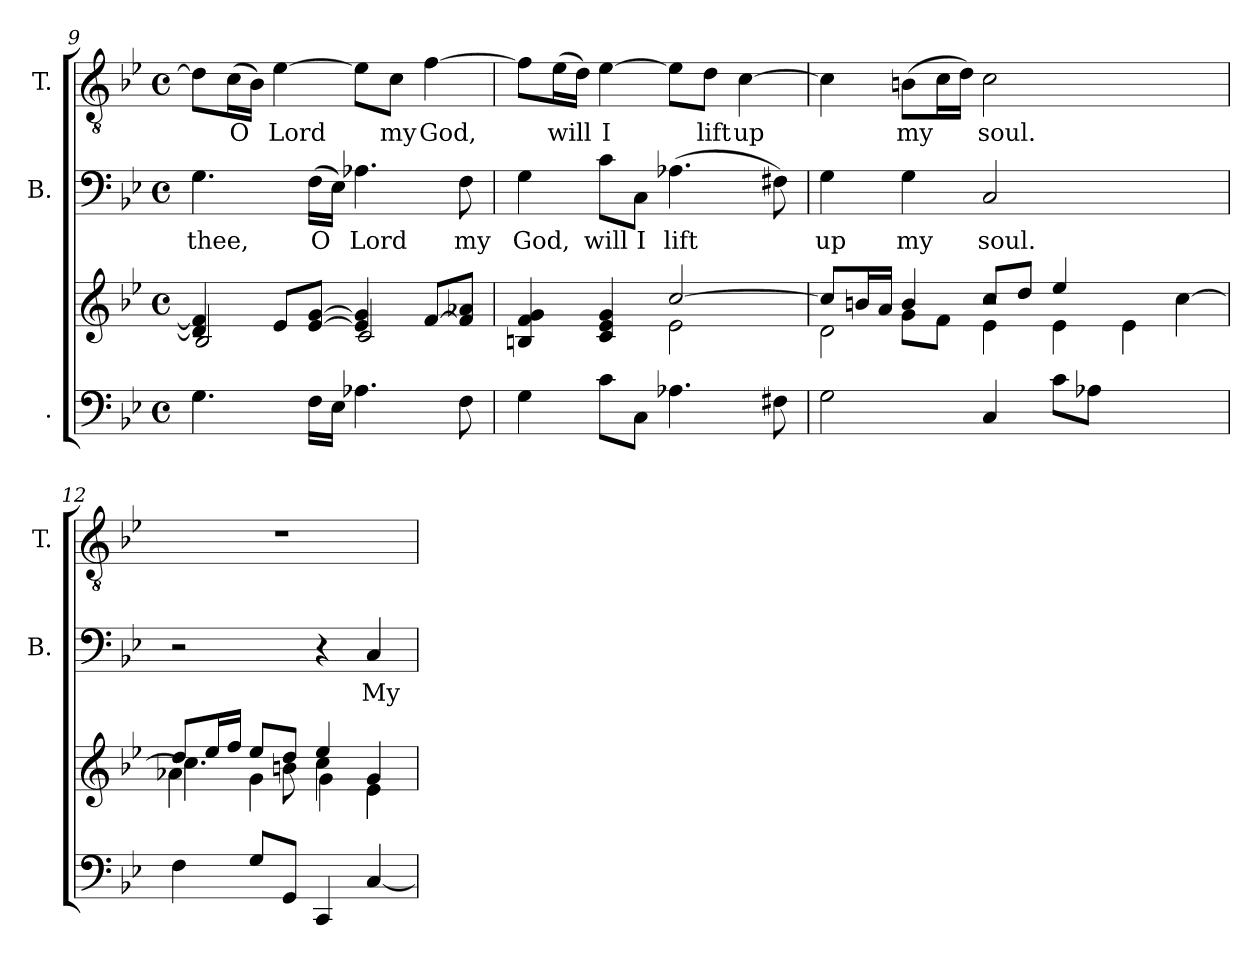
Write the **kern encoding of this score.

**kern	**kern	**kern	**text	**kern	**text
*part3	*part3	*part2	*part2	*part1	*part1
*staff4	*staff3	*staff2	*staff2	*staff1	*staff1
*I".	*	*I"B.	*	*I"T.	*
*	*	*I'B.	*	*I'T.	*
!!LO:PB:g=z
*clefF4	*clefG2	*clefF4	*	*clefGv2	*
*	*	*	*	*ITrd7c12	*
*k[b-e-]	*k[b-e-]	*k[b-e-]	*	*k[b-e-]	*
*B-:	*B-:	*B-:	*	*B-:	*
*M4/4	*M4/4	*M4/4	*	*M4/4	*
*met(c)	*met(c)	*met(c)	*	*met(c)	*
=9	=9	=9	=9	=9	=9
*	*^	*	*	*	*
!	!	!	!	!LO:LY:b:color=#000000	!	!
4.Gi\	4di/] 4fi]	2B-i/	4.Gi\	thee,	8Di\L]	.
!	!	!	!	!	!	!LO:LY:b:color=#000000
.	.	.	.	.	(16Ci\L	O
.	.	.	.	.	16BB-i\JJ)	.
!	!	!	!	!	!	!LO:LY:b:color=#000000
.	8e-i/L	.	.	.	[4E-i\	Lord
!	!	!	!	!LO:LY:b:color=#000000	!	!
16Fi\LL	[8e-i/ [8gi/J	.	(16Fi\LL	O	.	.
16E-i\JJ	.	.	16E-i\JJ)	.	.	.
!	!	!	!	!LO:LY:b:color=#000000	!	!
4.A-Xi\	4e-i/] 4gi]	2ci/	4.A-Xi\	Lord	8E-i\L]	.
!	!	!	!	!	!	!LO:LY:b:color=#000000
.	.	.	.	.	8Ci\J	my
!	!	!	!	!	!	!LO:LY:b:color=#000000
.	[8fi/L	.	.	.	[4Fi\	God,
!	!	!	!	!LO:LY:b:color=#000000	!	!
8Fi\	8fi]/ 8a-Xi/J	.	8Fi\	my	.	.
=10	=10	=10	=10	=10	=10	=10
!	!	!	!	!LO:LY:b:color=#000000	!	!
4Gi\	4Bni/ 4fi 4gi	2ryy	4Gi\	God,	8Fi\L]	.
!	!	!	!	!	!	!LO:LY:b:color=#000000
.	.	.	.	.	(16E-i\L	will
.	.	.	.	.	16Di\JJ)	.
!	!	!	!	!LO:LY:b:color=#000000	!	!
!	!	!	!	!	!	!LO:LY:b:color=#000000
8ci\L	4ci/ 4e-i 4gi	.	8ci\L	will	[4E-i\	I
!	!	!	!	!LO:LY:b:color=#000000	!	!
8Ci\J	.	.	8Ci\J	I	.	.
!	!	!	!	!LO:LY:b:color=#000000	!	!
4.A-Xi\	[2cci/	2e-i\	(4.A-Xi\	lift	8E-i\L]	.
!	!	!	!	!	!	!LO:LY:b:color=#000000
.	.	.	.	.	8Di\J	lift
!	!	!	!	!	!	!LO:LY:b:color=#000000
.	.	.	.	.	[4Ci\	up
8F#Xi\	.	.	8F#Xi\)	.	.	.
=11	=11	=11	=11	=11	=11	=11
*	*	*^	*	*	*	*
!	!	!	!	!	!LO:LY:b:color=#000000	!	!
2Gi\	8cci/L]	2di\	4ryy	4Gi\	up	4Ci\]	.
.	16bni/L	.	.	.	.	.	.
.	16ai/JJ	.	.	.	.	.	.
!	!	!	!	!	!LO:LY:b:color=#000000	!	!
!	!	!	!	!	!	!	!LO:LY:b:color=#000000
.	4bi/	.	8gi\L	4Gi\	my	(8BBni\L	my
.	.	.	8fi\J	.	.	16Ci\L	.
.	.	.	.	.	.	16Di\JJ)	.
!	!	!	!	!	!LO:LY:b:color=#000000	!	!
!	!	!	!	!	!	!	!LO:LY:b:color=#000000
4Ci/	8cci/L	2r	4e-i\	2Ci/	soul.	2Ci\	soul.
.	8ddi/J	.	.	.	.	.	.
8ci\L	4ee-i/	.	4e-i\	.	.	.	.
8A-Xi\J	.	.	.	.	.	.	.
2ryy	2ryy	4e-i\	2ryy	2ryy	.	2ryy	.
.	.	[4cci\	.	.	.	.	.
=12	=12	=12	=12	=12	=12	=12	=12
4Fi\	8ddi/L	4.cci\]	4a-Xi\	2r	.	1r	.
.	16ee-i/L	.	.	.	.	.	.
.	16ffi/JJ	.	.	.	.	.	.
8Gi/L	8ee-i/L	.	4gi\	.	.	.	.
8GGi/J	8ddi/J	8bni\	.	.	.	.	.
4CCi/	4ee-i/	4cci\	4gi\	4r	.	.	.
!	!	!	!	!	!LO:LY:b:color=#000000	!	!
[4Ci/	4gi/	4e-i\	4e-i\	4Ci/	My	.	.
*	*v	*v	*v	*	*	*	*
=	=	=	=	=	=
*-	*-	*-	*-	*-	*-
